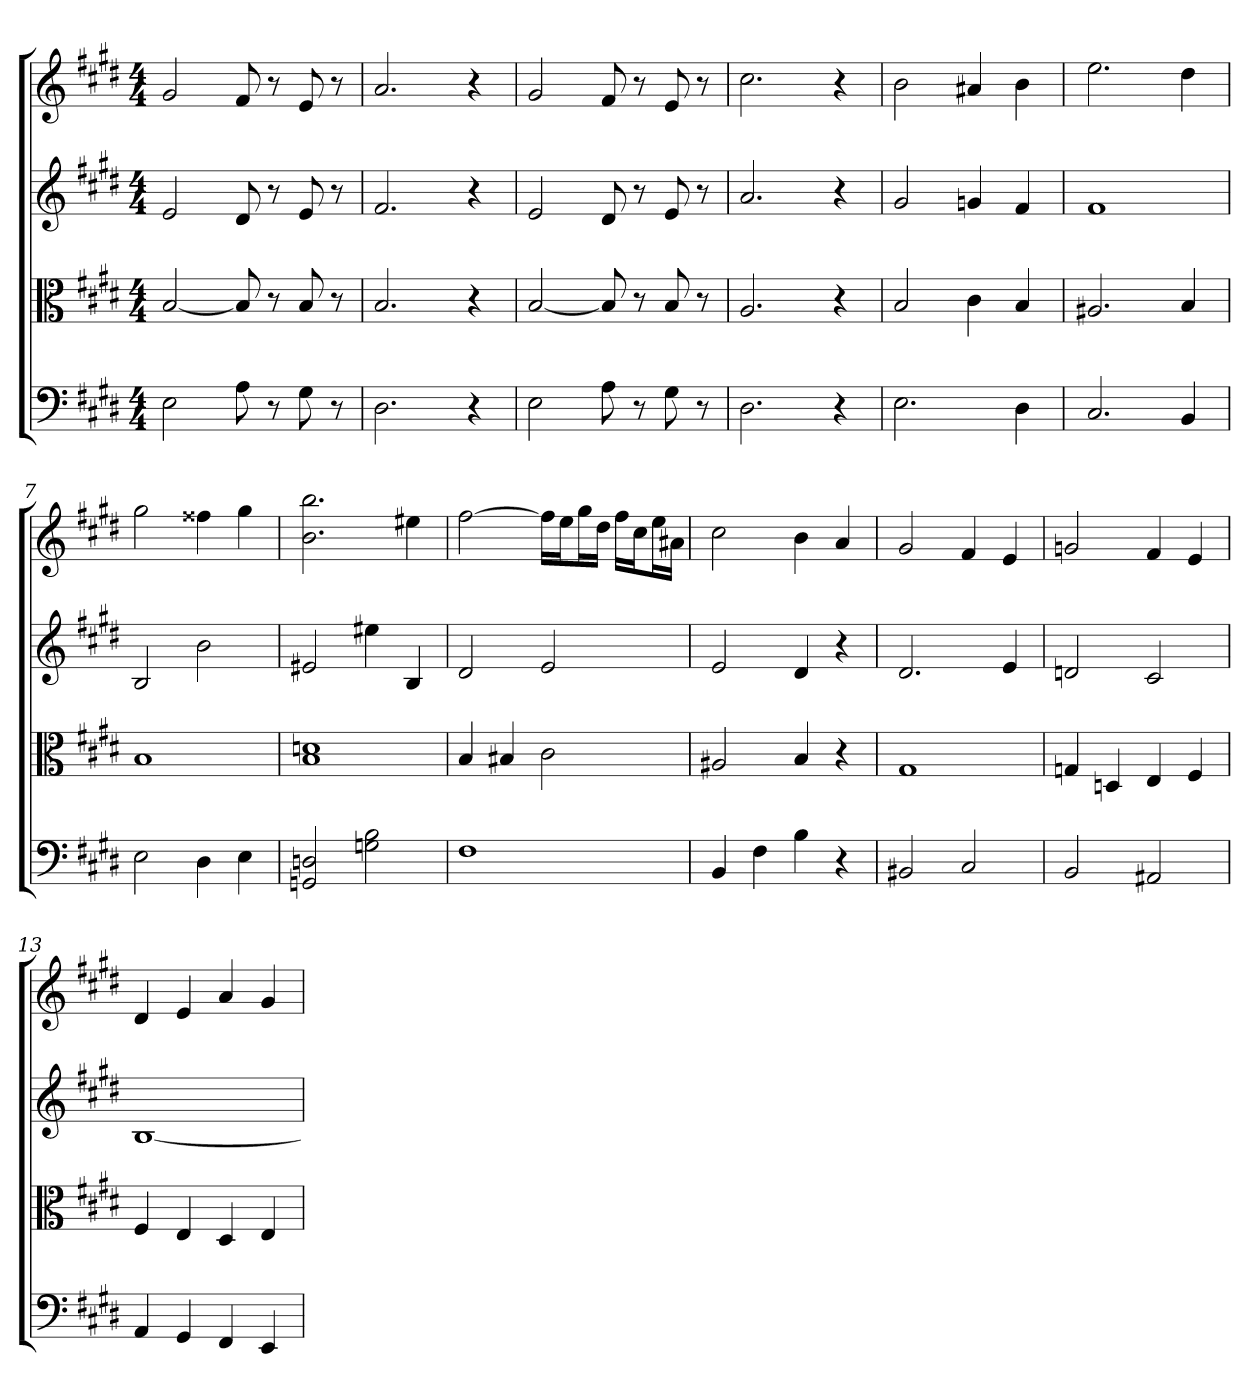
**kern	**kern	**kern	**kern
*part4	*part3	*part2	*part1
*staff4	*staff3	*staff2	*staff1
*clefF4	*clefC3	*	*
*k[f#c#g#d#]	*k[f#c#g#d#]	*k[f#c#g#d#]	*k[f#c#g#d#]
*E:	*E:	*E:	*E:
*M4/4	*M4/4	*M4/4	*M4/4
=1	=1	=1	=1
2E	[2B	2e	2g#
8A	8B]	8d#	8f#
8r	8r	8r	8r
8G#	8B	8e	8e
8r	8r	8r	8r
=2	=2	=2	=2
2.D#	2.B	2.f#	2.a
4r	4r	4r	4r
=3	=3	=3	=3
2E	[2B	2e	2g#
8A	8B]	8d#	8f#
8r	8r	8r	8r
8G#	8B	8e	8e
8r	8r	8r	8r
=4	=4	=4	=4
2.D#	2.A	2.a	2.cc#
4r	4r	4r	4r
=5	=5	=5	=5
2.E	2B	2g#	2b
.	4c#	4gn	4a#X
4D#	4B	4f#	4b
=6	=6	=6	=6
2.C#	2.A#X	1f#	2.ee
4BB	4B	.	4dd#
=7	=7	=7	=7
2E	1B	2B	2gg#
4D#	.	2b	4ff##X
4E	.	.	4gg#
=8	=8	=8	=8
2GGn 2Dn	1B 1dn	2e#X	2.b 2.bb
2Gn 2B	.	4ee#X	.
.	.	4B	4ee#X
=9	=9	=9	=9
1F#	4B	2d#	[2ff#
.	4B#X	.	.
.	2c#	2e	16ff#LL]
.	.	.	16eeJ
.	.	.	16gg#L
.	.	.	16dd#JJ
.	.	.	16ff#LL
.	.	.	16cc#J
.	.	.	16eeL
.	.	.	16a#XJJ
=10	=10	=10	=10
4BB	2A#X	2e	2cc#
4F#	.	.	.
4B	4B	4d#	4b
4r	4r	4r	4a
=11	=11	=11	=11
2BB#X	1G#	2.d#	2g#
2C#	.	.	4f#
.	.	4e	4e
=12	=12	=12	=12
2BB	4Gn	2dn	2gn
.	4Dn	.	.
2AA#X	4E	2c#	4f#
.	4F#	.	4e
=13	=13	=13	=13
4AA	4F#	[1B	4d#
4GG#	4E	.	4e
4FF#	4D#	.	4a
4EE	4E	.	4g#
=	=	=	=
*-	*-	*-	*-
